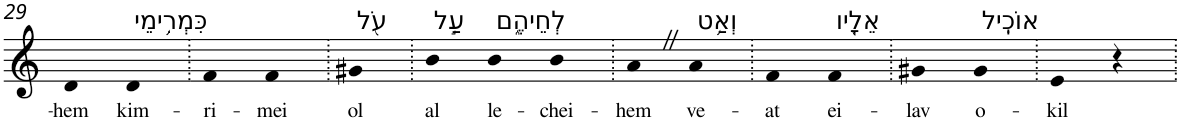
**kern	**text
*part1	*part1
*staff1	*staff1
*I"Piano	*
*I'Pno	*
!!LO:PB:g=z
*clefG2	*
*k[]	*
=29	=29
!	!LO:LY:b
4d	-hem
!LO:TX:a:t=כִּמְרִ֥ימֵי	!
!	!LO:LY:b
4d	kim-
=30.	=30.
!	!LO:LY:b
4f	-ri-
!	!LO:LY:b
4f	-mei
=31.	=31.
!LO:TX:a:t=עֹ֖ל	!
!	!LO:LY:b
4g#X	ol
=32.	=32.
!LO:TX:a:t=עַ֣ל	!
!	!LO:LY:b
4b	al
!LO:TX:a:t=לְחֵיהֶ֑ם	!
!	!LO:LY:b
4b	le-
!	!LO:LY:b
4b	-chei-
=33.	=33.
!	!LO:LY:b
4aZ	-hem
!LO:TX:a:t=וְאַ֥ט	!
!	!LO:LY:b
4a	ve-
=34.	=34.
!	!LO:LY:b
4f	-at
!LO:TX:a:t=אֵלָ֖יו	!
!	!LO:LY:b
4f	ei-
=35.	=35.
!	!LO:LY:b
4g#X	-lav
!LO:TX:a:t=אוֹכִֽיל	!
!	!LO:LY:b
4g#	o-
=36.	=36.
!	!LO:LY:b
4e	-kil
4r	.
=.	=.
*-	*-
